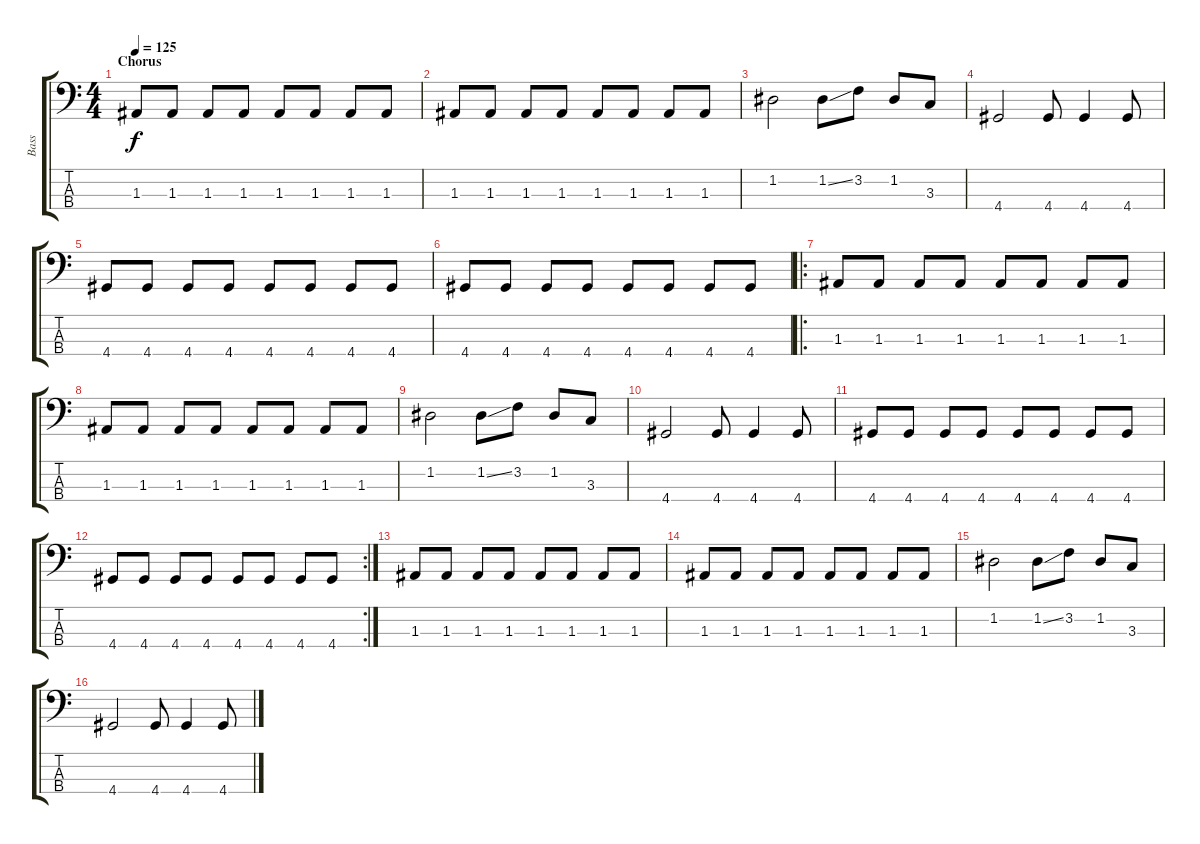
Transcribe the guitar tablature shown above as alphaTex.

\track ("Bass" "Bass") {instrument electricbassfinger}
\staff {score tabs}
\tuning (G2 D2 A1 E1) {hide}
\ts (4 4)
\section ("" "Chorus")
\tempo 125
\clef f4
\ks c
1.3.8{dy f} 1.3.8 1.3.8 1.3.8 1.3.8 1.3.8 1.3.8 1.3.8 |
1.3.8 1.3.8 1.3.8 1.3.8 1.3.8 1.3.8 1.3.8 1.3.8 |
1.2.2 1.2{ss}.8 3.2.8 1.2.8 3.3.8 |
4.4.2 4.4.8 4.4.4 4.4.8 |
4.4.8 4.4.8 4.4.8 4.4.8 4.4.8 4.4.8 4.4.8 4.4.8 |
4.4.8 4.4.8 4.4.8 4.4.8 4.4.8 4.4.8 4.4.8 4.4.8 |
\ro
1.3.8 1.3.8 1.3.8 1.3.8 1.3.8 1.3.8 1.3.8 1.3.8 |
1.3.8 1.3.8 1.3.8 1.3.8 1.3.8 1.3.8 1.3.8 1.3.8 |
1.2.2 1.2{ss}.8 3.2.8 1.2.8 3.3.8 |
4.4.2 4.4.8 4.4.4 4.4.8 |
4.4.8 4.4.8 4.4.8 4.4.8 4.4.8 4.4.8 4.4.8 4.4.8 |
\rc 2
4.4.8 4.4.8 4.4.8 4.4.8 4.4.8 4.4.8 4.4.8 4.4.8 |
1.3.8 1.3.8 1.3.8 1.3.8 1.3.8 1.3.8 1.3.8 1.3.8 |
1.3.8 1.3.8 1.3.8 1.3.8 1.3.8 1.3.8 1.3.8 1.3.8 |
1.2.2 1.2{ss}.8 3.2.8 1.2.8 3.3.8 |
4.4.2 4.4.8 4.4.4 4.4.8
